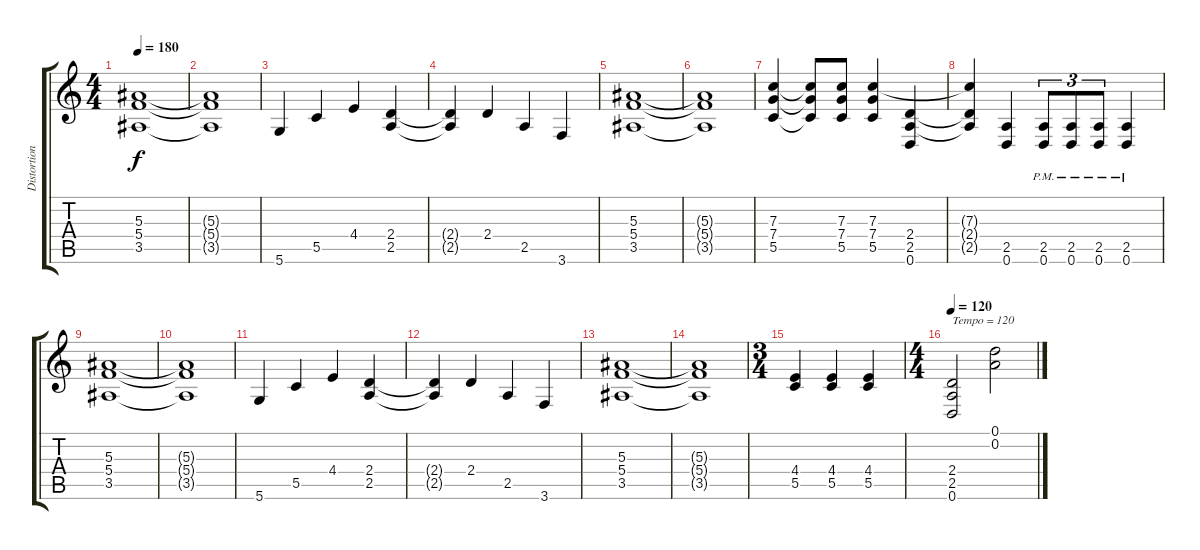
\track ("Distortion Guitar 1" "Distortion") {instrument distortionguitar}
\staff {score tabs}
\tuning (D4 A3 F3 C3 G2 D2) {hide}
\ts (4 4)
\tempo 180
\clef g2
\ks c
(5.3 5.4 3.5).1{dy f} |
(5.3{t} 5.4{t} 3.5{t}).1 |
5.6.4 5.5.4 4.4.4 (2.4 2.5).4 |
(2.4{t} 2.5{t}).4 2.4.4 2.5.4 3.6.4 |
(5.3 5.4 3.5).1 |
(5.3{t} 5.4{t} 3.5{t}).1 |
(7.3 7.4 5.5).4 (7.3{t} 7.4{t} 5.5{t}).8 (7.3 7.4 5.5).8 (7.3 7.4 5.5).4 (2.4 2.5 0.6).4 |
(7.3{t} 2.4{t} 2.5{t}).4 (2.5 0.6).4 (2.5{pm} 0.6{pm}).8{tu (3 2)} (2.5{pm} 0.6{pm}).8{tu (3 2)} (2.5{pm} 0.6{pm}).8{tu (3 2)} (2.5{pm} 0.6{pm}).4 |
(5.3 5.4 3.5).1 |
(5.3{t} 5.4{t} 3.5{t}).1 |
5.6.4 5.5.4 4.4.4 (2.4 2.5).4 |
(2.4{t} 2.5{t}).4 2.4.4 2.5.4 3.6.4 |
(5.3 5.4 3.5).1 |
(5.3{t} 5.4{t} 3.5{t}).1 |
\ts (3 4)
(4.4 5.5).4 (4.4 5.5).4 (4.4 5.5).4 |
\ts (4 4)
\tempo 120
(2.4 2.5 0.6).2{txt "Tempo = 120"} (0.1 0.2).2
